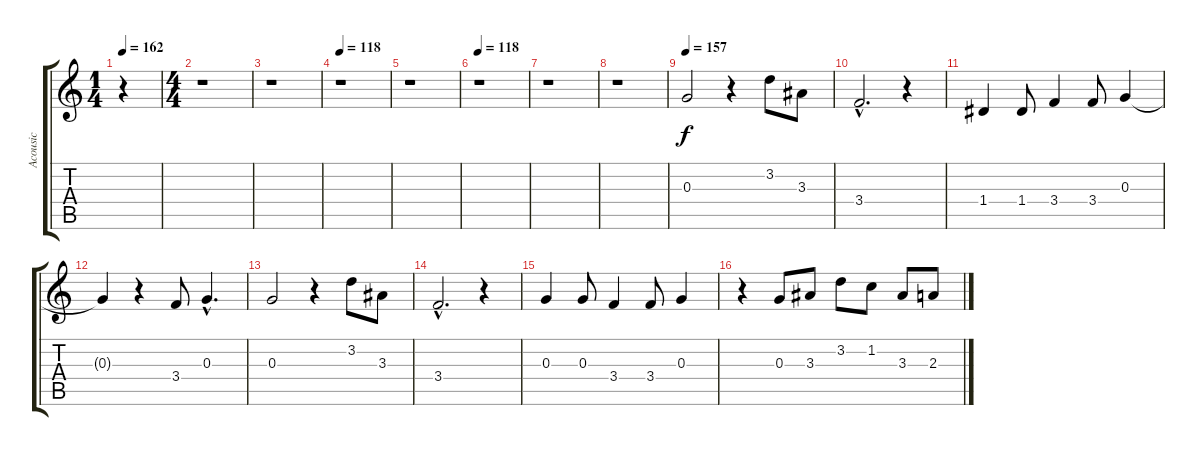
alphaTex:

\track ("Acousic" "Acousic") {instrument acousticguitarsteel}
\staff {score tabs}
\tuning (E4 B3 G3 D3 A2 E2) {hide}
\ts (1 4)
\tempo 162
\tempo 118
\tempo 162
\clef g2
\ks c
r.4{dy f instrument acousticguitarsteel} |
\ts (4 4)
r.1 |
r.1 |
\tempo 118
r.1 |
r.1 |
\tempo 118
r.1 |
r.1 |
r.1 |
\tempo 157
0.3.2 r.4 3.2.8 3.3.8 |
3.4{hac}.2{d} r.4 |
1.4.4 1.4.8 3.4.4 3.4.8 0.3.4 |
0.3{t}.4 r.4 3.4.8 0.3{hac}.4{d} |
0.3.2 r.4 3.2.8 3.3.8 |
3.4{hac}.2{d} r.4 |
0.3.4 0.3.8 3.4.4 3.4.8 0.3.4 |
r.4 0.3.8 3.3.8 3.2.8 1.2.8 3.3.8 2.3.8
